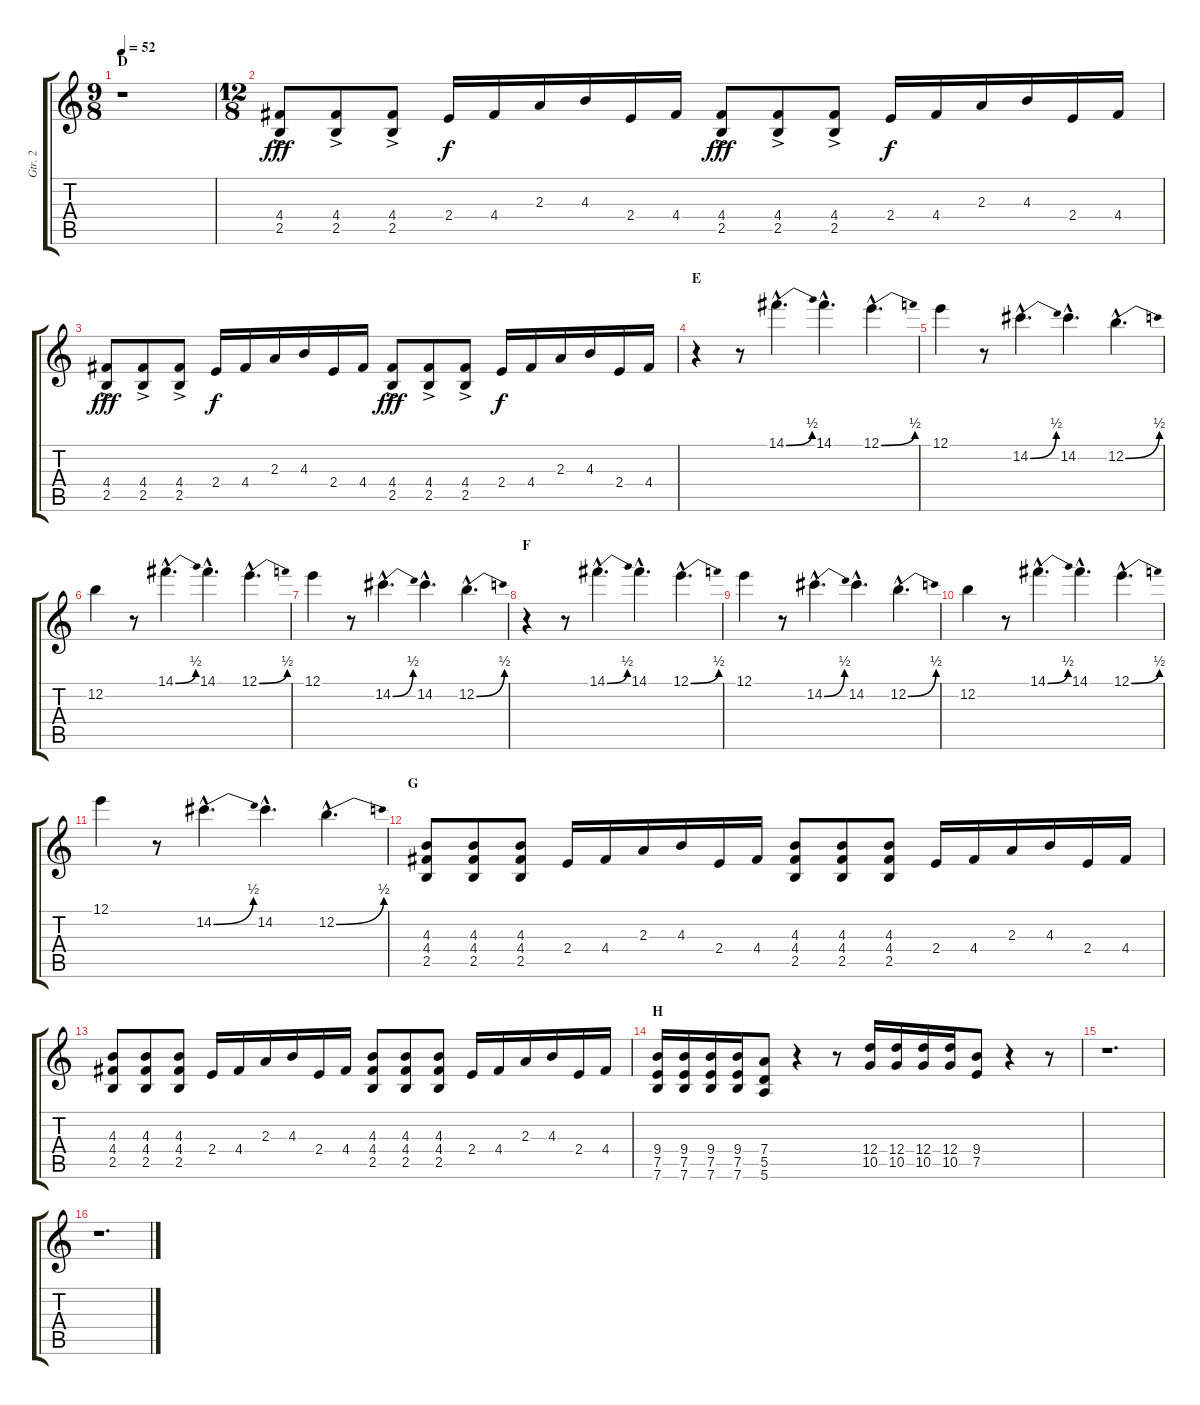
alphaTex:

\track ("Gtr. 2" "Gtr. 2") {instrument distortionguitar}
\staff {score tabs}
\tuning (E4 B3 G3 D3 A2 E2) {hide}
\ts (9 8)
\section ("" "D")
\tempo 52
\clef g2
\ks c
r.1{dy f} |
\ts (12 8)
(4.4{ac} 2.5{ac}).8{dy fff} (4.4{ac} 2.5{ac}).8 (4.4{ac} 2.5{ac}).8 2.4.16{dy f} 4.4.16 2.3.16 4.3.16 2.4.16 4.4.16 (4.4{ac} 2.5{ac}).8{dy fff} (4.4{ac} 2.5{ac}).8 (4.4{ac} 2.5{ac}).8 2.4.16{dy f} 4.4.16 2.3.16 4.3.16 2.4.16 4.4.16 |
(4.4{ac} 2.5{ac}).8{dy fff} (4.4{ac} 2.5{ac}).8 (4.4{ac} 2.5{ac}).8 2.4.16{dy f} 4.4.16 2.3.16 4.3.16 2.4.16 4.4.16 (4.4{ac} 2.5{ac}).8{dy fff} (4.4{ac} 2.5{ac}).8 (4.4{ac} 2.5{ac}).8 2.4.16{dy f} 4.4.16 2.3.16 4.3.16 2.4.16 4.4.16 |
\section ("" "E")
r.4 r.8 14.1{be (bend 0 0 60 2) hac}.4{d} 14.1{hac}.4{d} 12.1{be (bend 0 0 60 2) hac}.4{d} |
12.1.4 r.8 14.2{be (bend 0 0 60 2) hac}.4{d} 14.2{hac}.4{d} 12.2{be (bend 0 0 60 2) hac}.4{d} |
12.2.4 r.8 14.1{be (bend 0 0 60 2) hac}.4{d} 14.1{hac}.4{d} 12.1{be (bend 0 0 60 2) hac}.4{d} |
12.1.4 r.8 14.2{be (bend 0 0 60 2) hac}.4{d} 14.2{hac}.4{d} 12.2{be (bend 0 0 60 2) hac}.4{d} |
\section ("" "F")
r.4 r.8 14.1{be (bend 0 0 60 2) hac}.4{d} 14.1{hac}.4{d} 12.1{be (bend 0 0 60 2) hac}.4{d} |
12.1.4 r.8 14.2{be (bend 0 0 60 2) hac}.4{d} 14.2{hac}.4{d} 12.2{be (bend 0 0 60 2) hac}.4{d} |
12.2.4 r.8 14.1{be (bend 0 0 60 2) hac}.4{d} 14.1{hac}.4{d} 12.1{be (bend 0 0 60 2) hac}.4{d} |
12.1.4 r.8 14.2{be (bend 0 0 60 2) hac}.4{d} 14.2{hac}.4{d} 12.2{be (bend 0 0 60 2) hac}.4{d} |
\section ("" "G")
(4.3 4.4 2.5).8 (4.3 4.4 2.5).8 (4.3 4.4 2.5).8 2.4.16 4.4.16 2.3.16 4.3.16 2.4.16 4.4.16 (4.3 4.4 2.5).8 (4.3 4.4 2.5).8 (4.3 4.4 2.5).8 2.4.16 4.4.16 2.3.16 4.3.16 2.4.16 4.4.16 |
(4.3 4.4 2.5).8 (4.3 4.4 2.5).8 (4.3 4.4 2.5).8 2.4.16 4.4.16 2.3.16 4.3.16 2.4.16 4.4.16 (4.3 4.4 2.5).8 (4.3 4.4 2.5).8 (4.3 4.4 2.5).8 2.4.16 4.4.16 2.3.16 4.3.16 2.4.16 4.4.16 |
\section ("" "H")
(9.4 7.5 7.6).16 (9.4 7.5 7.6).16 (9.4 7.5 7.6).16 (9.4 7.5 7.6).16 (7.4 5.5 5.6).8 r.4 r.8 (12.4 10.5).16 (12.4 10.5).16 (12.4 10.5).16 (12.4 10.5).16 (9.4 7.5).8 r.4 r.8 |
r.1{d} |
r.1{d}
